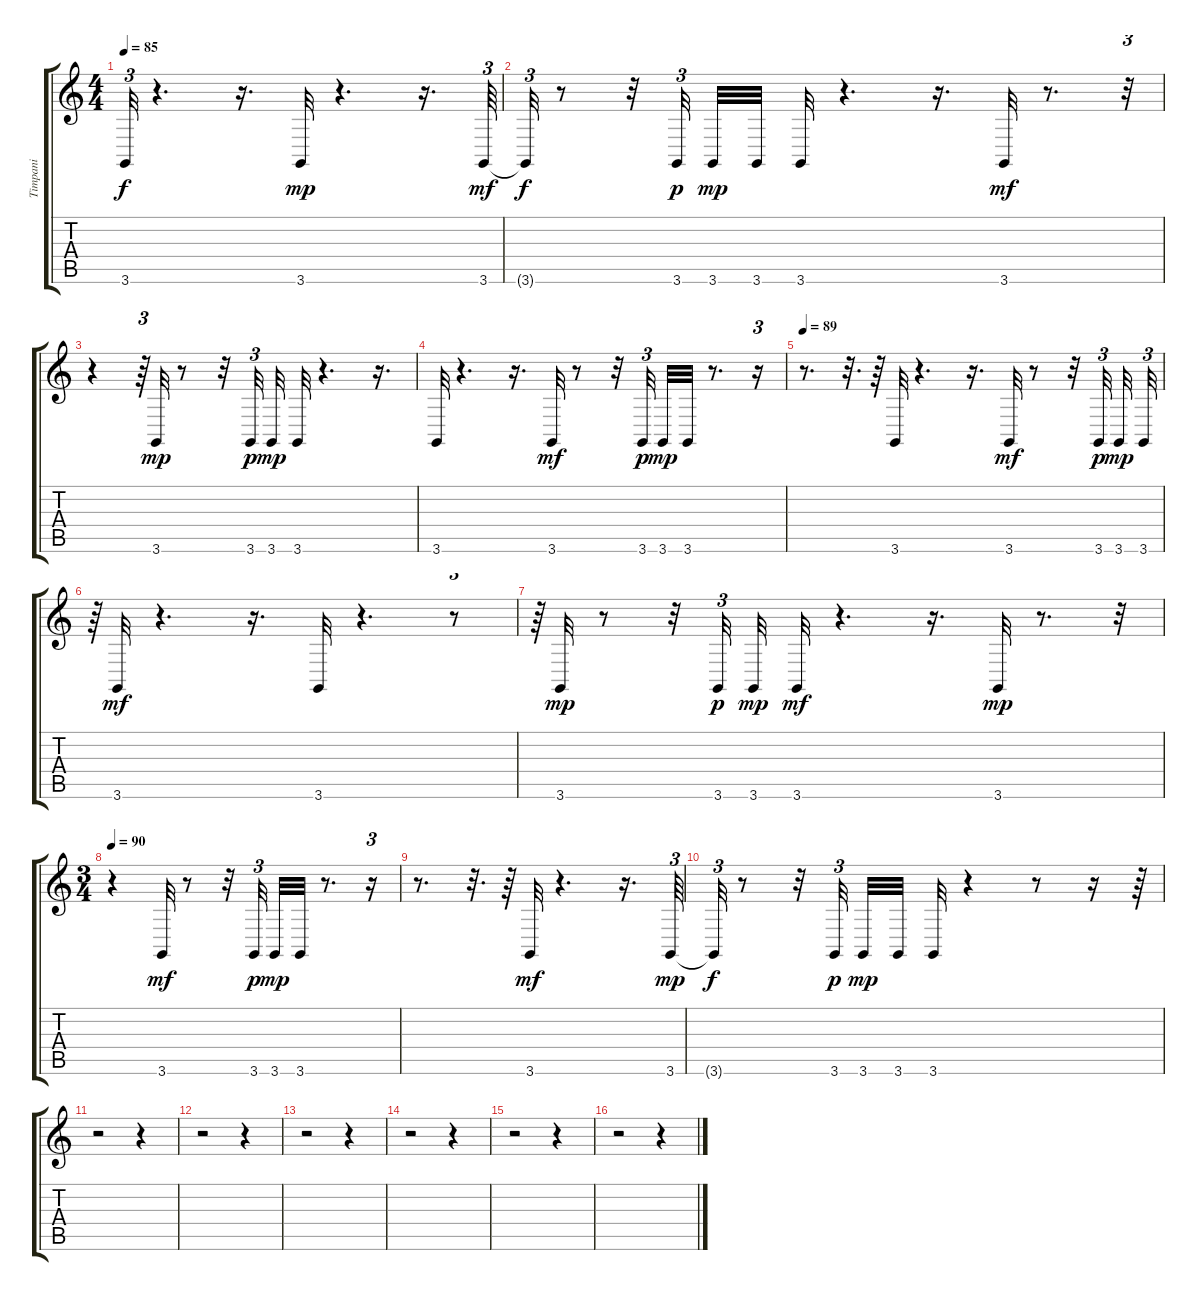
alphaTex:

\track ("Timpani" "Timpani") {instrument timpani}
\staff {score tabs}
\tuning (E4 B3 G3 D3 A2 E2) {hide}
\ts (4 4)
\tempo 85
\clef g2
\ks c
3.6{t}.32{tu (3 2) dy f} r.4{d} r.16{d} 3.6.32{dy mp} r.4{d} r.16{d} 3.6.64{tu (3 2) dy mf} |
3.6{t}.32{tu (3 2) dy f} r.8 r.32 3.6.32{tu (3 2) dy p} 3.6.32{dy mp} 3.6.32 3.6.32 r.4{d} r.16{d} 3.6.32{dy mf} r.8{d} r.32{tu (3 2)} |
r.4 r.64{tu (3 2)} 3.6.32{dy mp} r.8 r.32 3.6.32{tu (3 2) dy p} 3.6.32{dy mp} 3.6.32 r.4{d} r.16{d} |
3.6.32 r.4{d} r.16{d} 3.6.32{dy mf} r.8 r.32 3.6.32{tu (3 2) dy p} 3.6.32{dy mp} 3.6.32 r.8{d} r.16{tu (3 2)} |
\tempo 89
r.8{d} r.32{d} r.64 3.6.32{volume 7} r.4{d} r.16{d} 3.6.32{dy mf volume 6} r.8 r.32 3.6.32{tu (3 2) dy p} 3.6.32{dy mp} 3.6.32{tu (3 2)} |
r.64{tu (3 2)} 3.6.32{dy mf volume 6} r.4{d} r.16{d} 3.6.32{volume 6} r.4{d} r.8{tu (3 2)} |
r.64{tu (3 2)} 3.6.32{dy mp volume 5} r.8 r.32 3.6.32{tu (3 2) dy p} 3.6.32{dy mp} 3.6.32{dy mf volume 4} r.4{d} r.16{d} 3.6.32{dy mp volume 4} r.8{d} r.32 |
\ts (3 4)
\tempo 90
r.4 3.6.32{dy mf volume 2} r.8 r.32 3.6.32{tu (3 2) dy p} 3.6.32{dy mp} 3.6.32 r.8{d} r.16{tu (3 2)} |
r.8{d} r.32{d} r.64 3.6.32{dy mf volume 2} r.4{d} r.16{d} 3.6.64{tu (3 2) dy mp volume 1} |
3.6{t}.32{tu (3 2) dy f} r.8 r.32 3.6.32{tu (3 2) dy p} 3.6.32{dy mp} 3.6.32 3.6.32{volume 0} r.4 r.8 r.16 r.64 |
r.2 r.4 |
r.2 r.4 |
r.2 r.4 |
r.2 r.4 |
r.2 r.4 |
r.2 r.4
